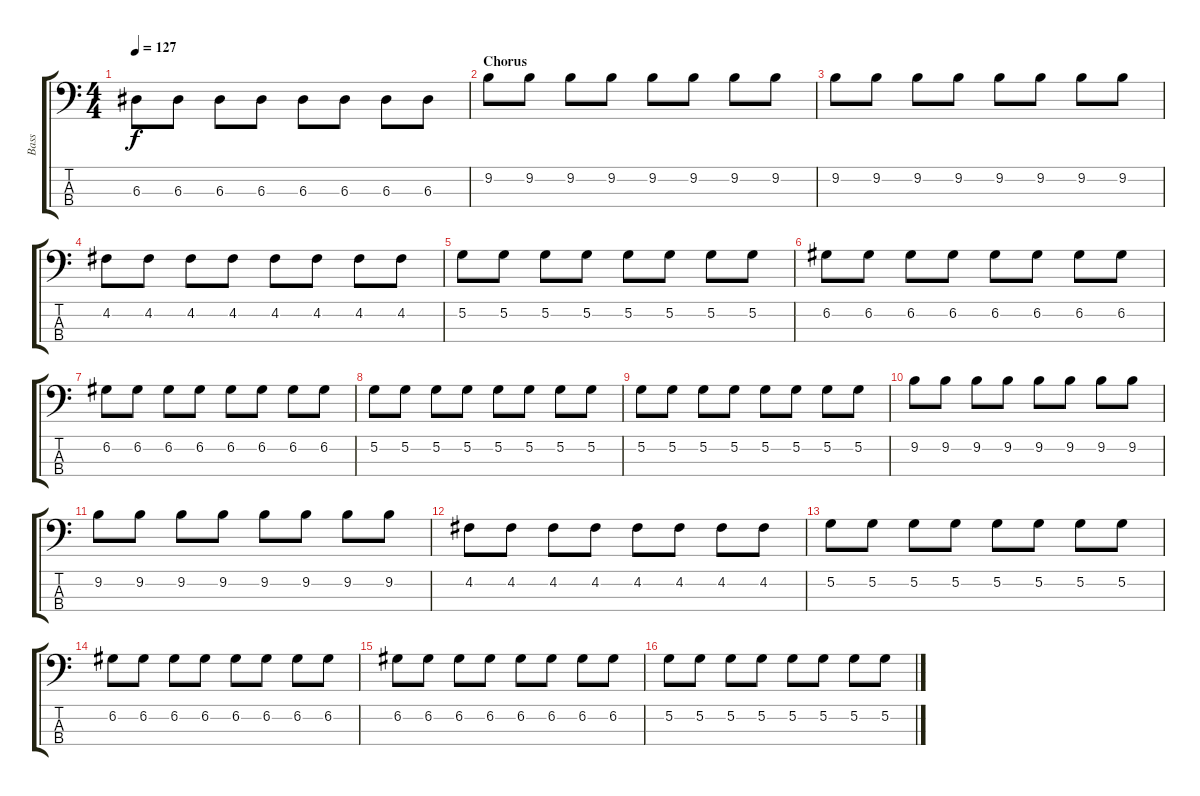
\track ("Bass" "Bass") {instrument electricbasspick}
\staff {score tabs}
\tuning (G2 D2 A1 E1) {hide}
\ts (4 4)
\tempo 127
\clef f4
\ks c
6.3.8{dy f} 6.3.8 6.3.8 6.3.8 6.3.8 6.3.8 6.3.8 6.3.8 |
\section ("" "Chorus")
9.2.8 9.2.8 9.2.8 9.2.8 9.2.8 9.2.8 9.2.8 9.2.8 |
9.2.8 9.2.8 9.2.8 9.2.8 9.2.8 9.2.8 9.2.8 9.2.8 |
4.2.8 4.2.8 4.2.8 4.2.8 4.2.8 4.2.8 4.2.8 4.2.8 |
5.2.8 5.2.8 5.2.8 5.2.8 5.2.8 5.2.8 5.2.8 5.2.8 |
6.2.8 6.2.8 6.2.8 6.2.8 6.2.8 6.2.8 6.2.8 6.2.8 |
6.2.8 6.2.8 6.2.8 6.2.8 6.2.8 6.2.8 6.2.8 6.2.8 |
5.2.8 5.2.8 5.2.8 5.2.8 5.2.8 5.2.8 5.2.8 5.2.8 |
5.2.8 5.2.8 5.2.8 5.2.8 5.2.8 5.2.8 5.2.8 5.2.8 |
9.2.8 9.2.8 9.2.8 9.2.8 9.2.8 9.2.8 9.2.8 9.2.8 |
9.2.8 9.2.8 9.2.8 9.2.8 9.2.8 9.2.8 9.2.8 9.2.8 |
4.2.8 4.2.8 4.2.8 4.2.8 4.2.8 4.2.8 4.2.8 4.2.8 |
5.2.8 5.2.8 5.2.8 5.2.8 5.2.8 5.2.8 5.2.8 5.2.8 |
6.2.8 6.2.8 6.2.8 6.2.8 6.2.8 6.2.8 6.2.8 6.2.8 |
6.2.8 6.2.8 6.2.8 6.2.8 6.2.8 6.2.8 6.2.8 6.2.8 |
5.2.8 5.2.8 5.2.8 5.2.8 5.2.8 5.2.8 5.2.8 5.2.8
